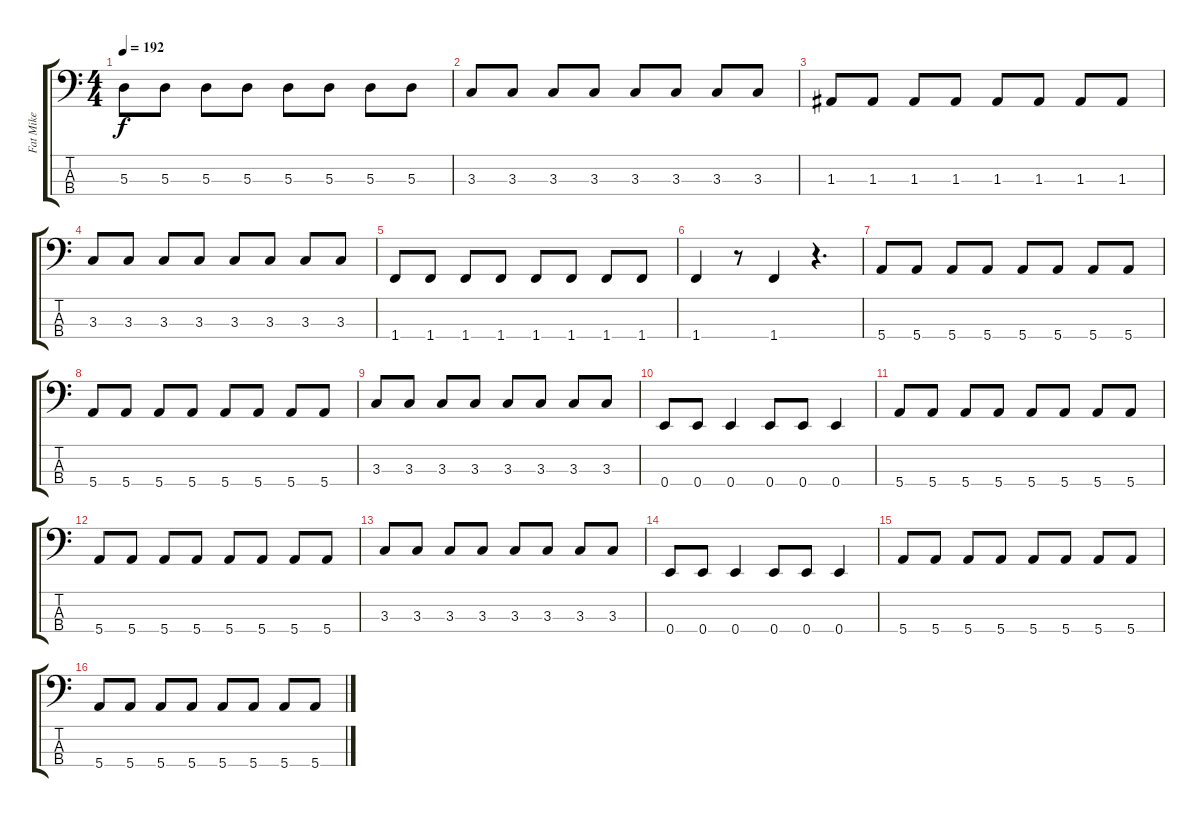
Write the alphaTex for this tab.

\track ("Fat Mike" "Fat Mike") {instrument electricbasspick}
\staff {score tabs}
\tuning (G2 D2 A1 E1) {hide}
\ts (4 4)
\tempo 192
\clef f4
\ks c
5.3.8{dy f} 5.3.8 5.3.8 5.3.8 5.3.8 5.3.8 5.3.8 5.3.8 |
3.3.8 3.3.8 3.3.8 3.3.8 3.3.8 3.3.8 3.3.8 3.3.8 |
1.3.8 1.3.8 1.3.8 1.3.8 1.3.8 1.3.8 1.3.8 1.3.8 |
3.3.8 3.3.8 3.3.8 3.3.8 3.3.8 3.3.8 3.3.8 3.3.8 |
1.4.8 1.4.8 1.4.8 1.4.8 1.4.8 1.4.8 1.4.8 1.4.8 |
1.4.4 r.8 1.4.4 r.4{d} |
5.4.8 5.4.8 5.4.8 5.4.8 5.4.8 5.4.8 5.4.8 5.4.8 |
5.4.8 5.4.8 5.4.8 5.4.8 5.4.8 5.4.8 5.4.8 5.4.8 |
3.3.8 3.3.8 3.3.8 3.3.8 3.3.8 3.3.8 3.3.8 3.3.8 |
0.4.8 0.4.8 0.4.4 0.4.8 0.4.8 0.4.4 |
5.4.8 5.4.8 5.4.8 5.4.8 5.4.8 5.4.8 5.4.8 5.4.8 |
5.4.8 5.4.8 5.4.8 5.4.8 5.4.8 5.4.8 5.4.8 5.4.8 |
3.3.8 3.3.8 3.3.8 3.3.8 3.3.8 3.3.8 3.3.8 3.3.8 |
0.4.8 0.4.8 0.4.4 0.4.8 0.4.8 0.4.4 |
5.4.8 5.4.8 5.4.8 5.4.8 5.4.8 5.4.8 5.4.8 5.4.8 |
5.4.8 5.4.8 5.4.8 5.4.8 5.4.8 5.4.8 5.4.8 5.4.8
